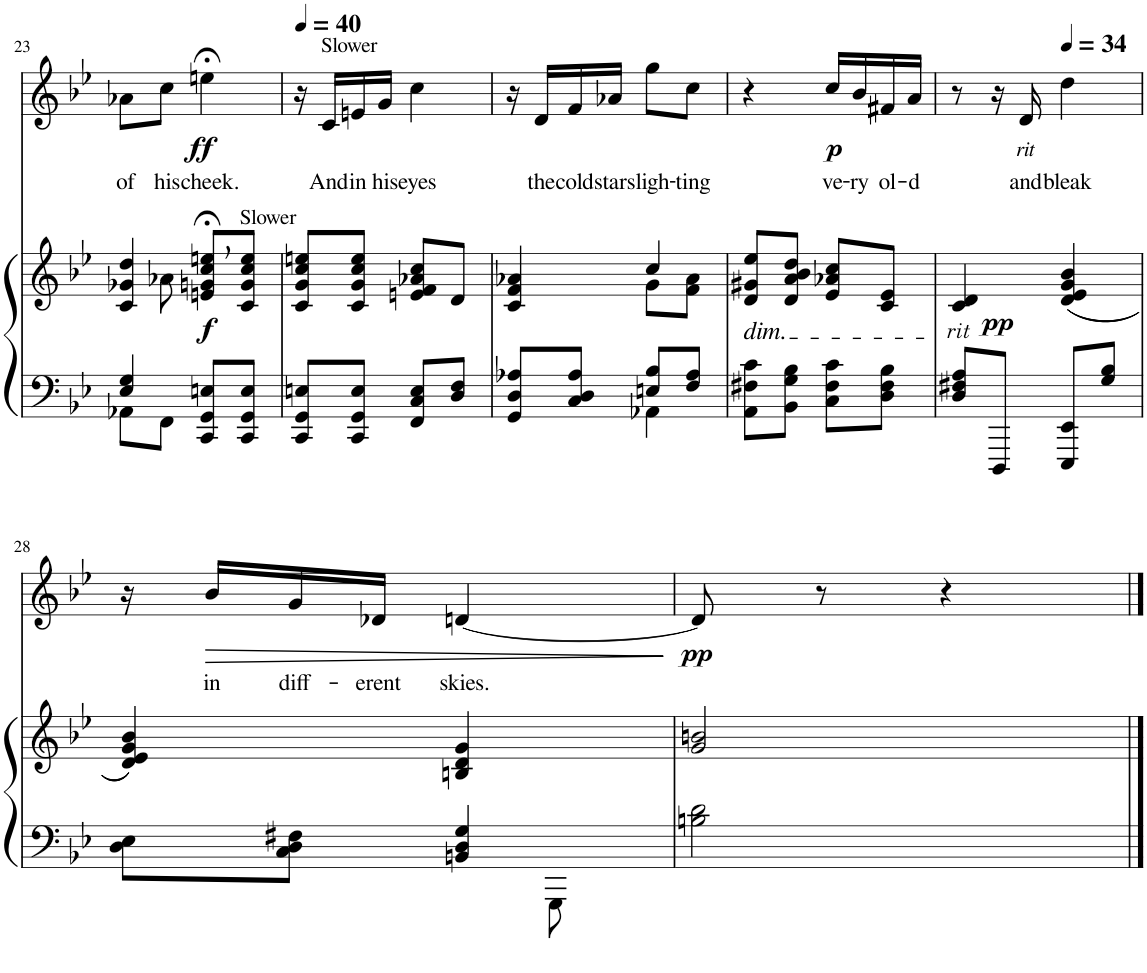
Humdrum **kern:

**kern	**kern	**dynam	**kern	**text	**dynam
*part2	*part2	*part2	*part1	*part1	*part1
*staff3	*staff2	*staff2/3	*staff1	*staff1	*staff1
*I"Piano	*	*	*I"Voice	*	*
*I'Pno	*	*	*	*	*
!!LO:PB:g=z
*clefF4	*clefG2	*	*clefG2	*	*
*k[b-e-]	*k[b-e-]	*	*k[b-e-]	*	*
*M2/4	*M2/4	*	*M2/4	*	*
=23	=23	=23	=23	=23	=23
*^	*^	*	*	*	*
!	!	!	!	!	!	!LO:LY:b	!
4E-/ 4G/	8AA-X\L	4c/ 4g-X/ 4dd/	8ryy	.	8a-X\L	of	.
!	!	!	!	!	!	!LO:LY:b	!
.	8FF\J	.	8a-X\	.	8cc\J	his	.
!	!	!	!	!LO:DY:b	!	!LO:LY:b	!LO:DY:b
8CC/ 8GG/ 8En/L	4ryy	8en/;<, 8gn/;<, 8cc/;<, 8een/;<,L	4ryy	f	4een;<\	cheek.	ff
!	!	!LO:TX:a:t=Slower	!	!	!	!	!
8CC/ 8GG/ 8E/J	.	8c/ 8g/ 8cc/ 8ee/J	.	.	.	.	.
*v	*v	*	*	*	*	*	*
*	*v	*v	*	*	*	*
=24	=24	=24	=24	=24	=24
*	*	*	*MM40	*	*
8CC/ 8GG/ 8En/L	8c/ 8g/ 8cc/ 8een/L	.	16r	.	.
!	!	!	!LO:TX:a:t=Slower	!	!
!	!	!	!	!LO:LY:b	!
.	.	.	16c/LL	And	.
!	!	!	!	!LO:LY:b	!
8CC/ 8GG/ 8E/J	8c/ 8g/ 8cc/ 8ee/J	.	16en/	in	.
!	!	!	!	!LO:LY:b	!
.	.	.	16g/JJ	his	.
!	!	!	!	!LO:LY:b	!
8FF/ 8C/ 8E/L	8en/ 8f/ 8a-X/ 8cc/L	.	4cc\	eyes	.
8D/ 8F/J	8d/J	.	.	.	.
=25	=25	=25	=25	=25	=25
*^	*^	*	*	*	*
8GG/ 8D/ 8A-X/L	4ryy	4c/ 4f/ 4a-X/	4ryy	.	16r	.	.
!	!	!	!	!	!	!LO:LY:b	!
.	.	.	.	.	16d/LL	the	.
!	!	!	!	!	!	!LO:LY:b	!
8C/ 8D/ 8A-/J	.	.	.	.	16f/	cold	.
!	!	!	!	!	!	!LO:LY:b	!
.	.	.	.	.	16a-X/JJ	stars	.
!	!	!	!	!	!	!LO:LY:b	!
8En/ 8A-/L	4AA-X\	8g\L	4cc/	.	8gg\L	ligh-	.
!	!	!	!	!	!	!LO:LY:b	!
8F/ 8A-/J	.	8f\ 8a-\J	.	.	8cc\J	-ting	.
*v	*v	*	*	*	*	*	*
*	*v	*v	*	*	*	*
=26	=26	=26	=26	=26	=26
!	!LO:TX:b:i:t=dim.	!	!	!	!
8AA\ 8F#X\ 8c\L	8d/ 8g#X/ 8ee-/L	.	4r	.	.
8BB-\ 8G\ 8B-\J	8d/ 8a/ 8b-/ 8dd/J	.	.	.	.
!	!	!	!	!LO:LY:b	!LO:DY:b
8C\ 8F#\ 8c\L	8e-/ 8a-X/ 8cc/L	.	16cc/LL	ve-	p
!	!	!	!	!LO:LY:b	!
.	.	.	16b-/	-ry	.
!	!	!	!	!LO:LY:b	!
8D\ 8F#\ 8B-\J	8c/ 8e-/J	.	16f#X/	ol-	.
!	!	!	!	!LO:LY:b	!
.	.	.	16a/JJ	-d	.
=27	=27	=27	=27	=27	=27
!	!	!LO:DY:b	!	!	!
*	*^	*	*	*	*
8D/ 8F#X/ 8A/L	4c/ 4d/	8ryy	other-dynamics	8r	.	.
!	!	!	!LO:DY:b	!	!	!
8DDD/J	.	4.ryy	pp	16r	.	.
!	!	!	!	!	!LO:LY:b	!LO:DY:b
.	.	.	.	16d/	and	other-dynamics
*	*	*	*	*MM34	*	*
!	!	!	!	!	!LO:LY:b	!
8EEE-/ 8EE-/L	((4d/ 4e-/ 4g/ 4b-/	.	.	4dd\	bleak	.
8G/ 8B-/J	.	.	.	.	.	.
*	*v	*v	*	*	*	*
!!LO:LB:g=z
=28	=28	=28	=28	=28	=28
*^	*	*	*	*	*
8D\ 8E-\L	4.ryy	4d/ 4e-/ 4g/ 4b-/))	.	16r	.	.
!	!	!	!	!	!LO:LY:b	!LO:HP:b
.	.	.	.	16b-/LL	-in	>
!	!	!	!	!	!LO:LY:b	!
8C\ 8D\ 8F#X\J	.	.	.	16g/	diff-	.
!	!	!	!	!	!LO:LY:b	!
.	.	.	.	16d-X/JJ	-erent	.
!	!	!	!	!	!LO:LY:b	!
4BBn/ 4D/ 4G/	.	4Bn/ 4d/ 4g/	.	[4dn/	skies.	.
.	8GGG\	.	.	.	.	.
*v	*v	*	*	*	*	*
.	.	.	.	.	]
=29	=29	=29	=29	=29	=29
!	!	!	!	!	!LO:DY:b
2Bn\ 2d\	2g/ 2bn/	.	8d/]	.	pp
.	.	.	8r	.	.
.	.	.	4r	.	.
==	==	==	==	==	==
*-	*-	*-	*-	*-	*-
